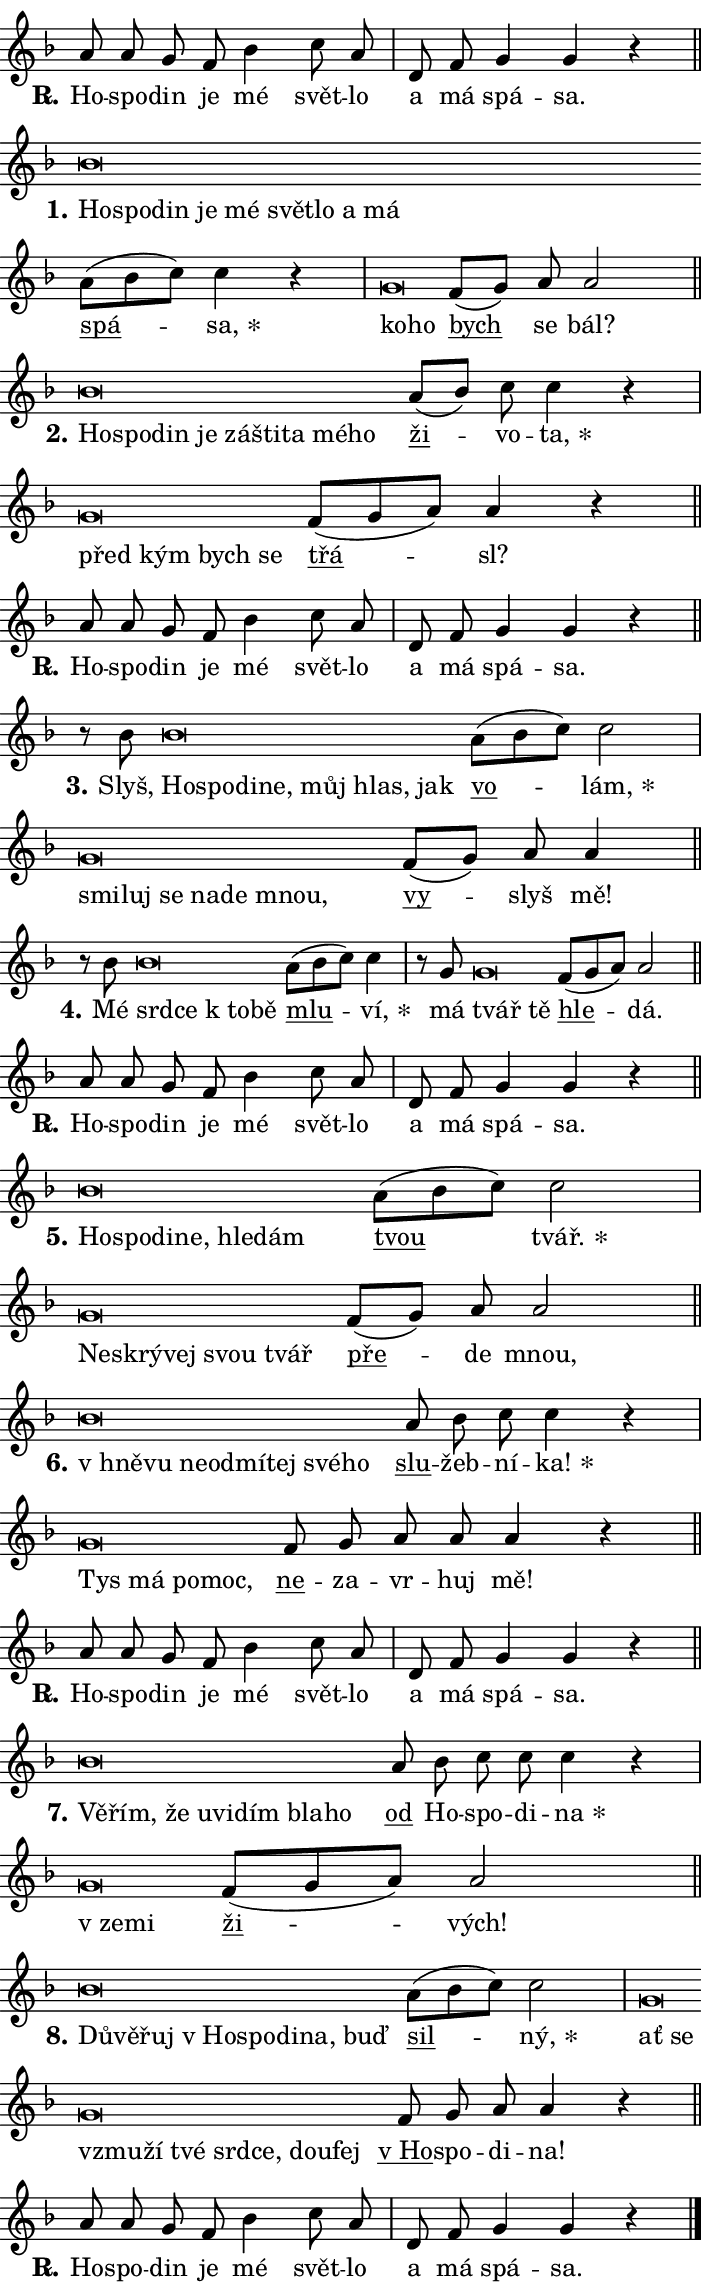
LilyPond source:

\version "2.24.0"
\header { tagline = "" }
\paper {
  indent = 0\cm
  top-margin = 0\cm
  right-margin = 0.13\cm % to fit lyric hyphens
  bottom-margin = 0\cm
  left-margin = 0\cm
  paper-width = 12\cm
  page-breaking = #ly:one-page-breaking
  system-system-spacing.basic-distance = #11
  score-system-spacing.basic-distance = #11
  ragged-last = ##f
}


%% Author: Thomas Morley
%% https://lists.gnu.org/archive/html/lilypond-user/2020-05/msg00002.html
#(define (line-position grob)
"Returns position of @var[grob} in current system:
   @code{'start}, if at first time-step
   @code{'end}, if at last time-step
   @code{'middle} otherwise
"
  (let* ((col (ly:item-get-column grob))
         (ln (ly:grob-object col 'left-neighbor))
         (rn (ly:grob-object col 'right-neighbor))
         (col-to-check-left (if (ly:grob? ln) ln col))
         (col-to-check-right (if (ly:grob? rn) rn col))
         (break-dir-left
           (and
             (ly:grob-property col-to-check-left 'non-musical #f)
             (ly:item-break-dir col-to-check-left)))
         (break-dir-right
           (and
             (ly:grob-property col-to-check-right 'non-musical #f)
             (ly:item-break-dir col-to-check-right))))
        (cond ((eqv? 1 break-dir-left) 'start)
              ((eqv? -1 break-dir-right) 'end)
              (else 'middle))))

#(define (tranparent-at-line-position vctor)
  (lambda (grob)
  "Relying on @code{line-position} select the relevant enry from @var{vctor}.
Used to determine transparency,"
    (case (line-position grob)
      ((end) (not (vector-ref vctor 0)))
      ((middle) (not (vector-ref vctor 1)))
      ((start) (not (vector-ref vctor 2))))))

noteHeadBreakVisibility =
#(define-music-function (break-visibility)(vector?)
"Makes @code{NoteHead}s transparent relying on @var{break-visibility}"
#{
  \override NoteHead.transparent =
    #(tranparent-at-line-position break-visibility)
#})

#(define delete-ledgers-for-transparent-note-heads
  (lambda (grob)
    "Reads whether a @code{NoteHead} is transparent.
If so this @code{NoteHead} is removed from @code{'note-heads} from
@var{grob}, which is supposed to be @code{LedgerLineSpanner}.
As a result ledgers are not printed for this @code{NoteHead}"
    (let* ((nhds-array (ly:grob-object grob 'note-heads))
           (nhds-list
             (if (ly:grob-array? nhds-array)
                 (ly:grob-array->list nhds-array)
                 '()))
           ;; Relies on the transparent-property being done before
           ;; Staff.LedgerLineSpanner.after-line-breaking is executed.
           ;; This is fragile ...
           (to-keep
             (remove
               (lambda (nhd)
                 (ly:grob-property nhd 'transparent #f))
               nhds-list)))
      ;; TODO find a better method to iterate over grob-arrays, similiar
      ;; to filter/remove etc for lists
      ;; For now rebuilt from scratch
      (set! (ly:grob-object grob 'note-heads)  '())
      (for-each
        (lambda (nhd)
          (ly:pointer-group-interface::add-grob grob 'note-heads nhd))
        to-keep))))

squashNotes = {
  \override NoteHead.X-extent = #'(-0.2 . 0.2)
  \override NoteHead.Y-extent = #'(-0.75 . 0)
  \override NoteHead.stencil =
    #(lambda (grob)
       (let ((pos (ly:grob-property grob 'staff-position)))
         (begin
           (if (< pos -7) (display "ERROR: Lower brevis then expected\n") (display ""))
           (if (<= pos -6) ly:text-interface::print ly:note-head::print))))
}
unSquashNotes = {
  \revert NoteHead.X-extent
  \revert NoteHead.Y-extent
  \revert NoteHead.stencil
}

hideNotes = \noteHeadBreakVisibility #begin-of-line-visible
unHideNotes = \noteHeadBreakVisibility #all-visible

% work-around for resetting accidentals
% https://lilypond.org/doc/v2.23/Documentation/notation/displaying-rhythms#unmetered-music
cadenzaMeasure = {
  \cadenzaOff
  \partial 1024 s1024
  \cadenzaOn
}

#(define-markup-command (accent layout props text) (markup?)
  "Underline accented syllable"
  (interpret-markup layout props
    #{\markup \override #'(offset . 4.3) \underline { #text }#}))

responsum = \markup \concat {
  "R" \hspace #-1.05 \path #0.1 #'((moveto 0 0.07) (lineto 0.9 0.8)) \hspace #0.05 "."
}

spaceSize = #0.6828661417322834 % exact space size for TeX Gyre Schola

\layout {
  \context {
    \Staff
    \remove "Time_signature_engraver"
    \override LedgerLineSpanner.after-line-breaking = #delete-ledgers-for-transparent-note-heads
  }
  \context {
    \Lyrics {
      \override LyricSpace.minimum-distance = \spaceSize
      \override LyricText.font-name = #"TeX Gyre Schola"
      \override LyricText.font-size = 1
      \override StanzaNumber.font-name = #"TeX Gyre Schola Bold"
      \override StanzaNumber.font-size = 1
    }
  }
  \context {
    \Score 
    \override NoteHead.text =
      #(lambda (grob) 
        (let ((pos (ly:grob-property grob 'staff-position)))
          #{\markup {
            \combine
              \halign #-0.55 \raise #(if (= pos -6) 0 0.5) \override #'(thickness . 2) \draw-line #'(3.2 . 0)
              \musicglyph "noteheads.sM1"
          }#}))
  }
}

% magnetic-lyrics.ily
%
%   written by
%     Jean Abou Samra <jean@abou-samra.fr>
%     Werner Lemberg <wl@gnu.org>
%
%   adapted by
%     Jiri Hon <jiri.hon@gmail.com>
%
% Version 2022-Apr-15

% https://www.mail-archive.com/lilypond-user@gnu.org/msg149350.html

#(define (Left_hyphen_pointer_engraver context)
   "Collect syllable-hyphen-syllable occurrences in lyrics and store
them in properties.  This engraver only looks to the left.  For
example, if the lyrics input is @code{foo -- bar}, it does the
following.

@itemize @bullet
@item
Set the @code{text} property of the @code{LyricHyphen} grob between
@q{foo} and @q{bar} to @code{foo}.

@item
Set the @code{left-hyphen} property of the @code{LyricText} grob with
text @q{foo} to the @code{LyricHyphen} grob between @q{foo} and
@q{bar}.
@end itemize

Use this auxiliary engraver in combination with the
@code{lyric-@/text::@/apply-@/magnetic-@/offset!} hook."
   (let ((hyphen #f)
         (text #f))
     (make-engraver
      (acknowledgers
       ((lyric-syllable-interface engraver grob source-engraver)
        (set! text grob)))
      (end-acknowledgers
       ((lyric-hyphen-interface engraver grob source-engraver)
        ;(when (not (grob::has-interface grob 'lyric-space-interface))
          (set! hyphen grob)));)
      ((stop-translation-timestep engraver)
       (when (and text hyphen)
         (ly:grob-set-object! text 'left-hyphen hyphen))
       (set! text #f)
       (set! hyphen #f)))))

#(define (lyric-text::apply-magnetic-offset! grob)
   "If the space between two syllables is less than the value in
property @code{LyricText@/.details@/.squash-threshold}, move the right
syllable to the left so that it gets concatenated with the left
syllable.

Use this function as a hook for
@code{LyricText@/.after-@/line-@/breaking} if the
@code{Left_@/hyphen_@/pointer_@/engraver} is active."
   (let ((hyphen (ly:grob-object grob 'left-hyphen #f)))
     (when hyphen
       (let ((left-text (ly:spanner-bound hyphen LEFT)))
         (when (grob::has-interface left-text 'lyric-syllable-interface)
           (let* ((common (ly:grob-common-refpoint grob left-text X))
                  (this-x-ext (ly:grob-extent grob common X))
                  (left-x-ext
                   (begin
                     ;; Trigger magnetism for left-text.
                     (ly:grob-property left-text 'after-line-breaking)
                     (ly:grob-extent left-text common X)))
                  ;; `delta` is the gap width between two syllables.
                  (delta (- (interval-start this-x-ext)
                            (interval-end left-x-ext)))
                  (details (ly:grob-property grob 'details))
                  (threshold (assoc-get 'squash-threshold details 0.2)))
             (when (< delta threshold)
               (let* (;; We have to manipulate the input text so that
                      ;; ligatures crossing syllable boundaries are not
                      ;; disabled.  For languages based on the Latin
                      ;; script this is essentially a beautification.
                      ;; However, for non-Western scripts it can be a
                      ;; necessity.
                      (lt (ly:grob-property left-text 'text))
                      (rt (ly:grob-property grob 'text))
                      (is-space (grob::has-interface hyphen 'lyric-space-interface))
                      (space (if is-space " " ""))
                      (extra-delta (if is-space spaceSize 0))
                      ;; Append new syllable.
                      (ltrt-space (if (and (string? lt) (string? rt))
                                (string-append lt space rt)
                                (make-concat-markup (list lt space rt))))
                      ;; Right-align `ltrt` to the right side.
                      (ltrt-space-markup (grob-interpret-markup
                               grob
                               (make-translate-markup
                                (cons (interval-length this-x-ext) 0)
                                (make-right-align-markup ltrt-space)))))
                 (begin
                   ;; Don't print `left-text`.
                   (ly:grob-set-property! left-text 'stencil #f)
                   ;; Set text and stencil (which holds all collected
                   ;; syllables so far) and shift it to the left.
                   (ly:grob-set-property! grob 'text ltrt-space)
                   (ly:grob-set-property! grob 'stencil ltrt-space-markup)
                   (ly:grob-translate-axis! grob (- (- delta extra-delta)) X))))))))))


#(define (lyric-hyphen::displace-bounds-first grob)
   ;; Make very sure this callback isn't triggered too early.
   (let ((left (ly:spanner-bound grob LEFT))
         (right (ly:spanner-bound grob RIGHT)))
     (ly:grob-property left 'after-line-breaking)
     (ly:grob-property right 'after-line-breaking)
     (ly:lyric-hyphen::print grob)))

squashThreshold = #0.4

\layout {
  \context {
    \Lyrics
    \consists #Left_hyphen_pointer_engraver
    \override LyricText.after-line-breaking =
      #lyric-text::apply-magnetic-offset!
    \override LyricHyphen.stencil = #lyric-hyphen::displace-bounds-first
    \override LyricText.details.squash-threshold = \squashThreshold
    \override LyricHyphen.minimum-distance = 0
    \override LyricHyphen.minimum-length = \squashThreshold
  }
}

squashText = \override LyricText.details.squash-threshold = 9999
unSquashText = \override LyricText.details.squash-threshold = \squashThreshold

leftText = \override LyricText.self-alignment-X = #LEFT
unLeftText = \revert LyricText.self-alignment-X

starOffset = #(lambda (grob) 
                (let ((x_offset (ly:self-alignment-interface::aligned-on-x-parent grob)))
                  (if (= x_offset 0) 0 (+ x_offset 1.2))))

star = #(define-music-function (syllable)(string?)
"Append star separator at the end of a syllable"
#{
  \once \override LyricText.X-offset = #starOffset
  \lyricmode { \markup {
    #syllable
    \override #'((font-name . "TeX Gyre Schola Bold")) \hspace #0.2 \lower #0.65 \larger "*"
  } }
#})

starAccent = #(define-music-function (syllable)(string?)
"Append star separator at the end of a syllable and make accent"
#{
  \once \override LyricText.X-offset = #starOffset
  \lyricmode { \markup {
    \accent #syllable
    \override #'((font-name . "TeX Gyre Schola Bold")) \hspace #0.2 \lower #0.65 \larger "*"
  } }
#})

breath = #(define-music-function (syllable)(string?)
"Append breathing indicator at the end of a syllable"
#{
  \lyricmode { \markup { #syllable "+" } }
#})

optionalBreath = #(define-music-function (syllable)(string?)
"Append optional breathing indicator at the end of a syllable"
#{
  \lyricmode { \markup { #syllable "(+)" } }
#})


\score {
    <<
        \new Voice = "melody" { \cadenzaOn \key f \major \relative { a'8 a g f bes4 c8 a \cadenzaMeasure \bar "|" d, f g4 g r \cadenzaMeasure \bar "||" \break } }
        \new Lyrics \lyricsto "melody" { \lyricmode { \set stanza = \responsum
Ho -- spo -- din je mé svět -- lo a má spá -- sa. } }
    >>
    \layout {}
}

\score {
    <<
        \new Voice = "melody" { \cadenzaOn \key f \major \relative { \squashNotes bes'\breve*1/16 \hideNotes \breve*1/16 \bar "" \breve*1/16 \bar "" \breve*1/16 \bar "" \breve*1/16 \bar "" \breve*1/16 \bar "" \breve*1/16 \bar "" \breve*1/16 \breve*1/16 \bar "" \unHideNotes \unSquashNotes \bar "" a8[( bes c)] c4 r \cadenzaMeasure \bar "|" \squashNotes g\breve*1/16 \hideNotes \breve*1/16 \bar "" \unHideNotes \unSquashNotes \bar "" f8[( g)] a a2 \cadenzaMeasure \bar "||" \break } }
        \new Lyrics \lyricsto "melody" { \lyricmode { \set stanza = "1."
\leftText Ho -- \squashText spo -- din je mé svět -- lo a má \unLeftText \unSquashText \markup \accent spá -- \star sa, \leftText ko -- \squashText ho \unLeftText \unSquashText \markup \accent bych se bál? } }
    >>
    \layout {}
}

\score {
    <<
        \new Voice = "melody" { \cadenzaOn \key f \major \relative { \squashNotes bes'\breve*1/16 \hideNotes \breve*1/16 \bar "" \breve*1/16 \bar "" \breve*1/16 \bar "" \breve*1/16 \bar "" \breve*1/16 \bar "" \breve*1/16 \bar "" \breve*1/16 \breve*1/16 \bar "" \unHideNotes \unSquashNotes \bar "" a8[( bes)] c c4 r \cadenzaMeasure \bar "|" \squashNotes g\breve*1/16 \hideNotes \breve*1/16 \bar "" \breve*1/16 \breve*1/16 \bar "" \unHideNotes \unSquashNotes \bar "" f8[( g a)] a4 r \cadenzaMeasure \bar "||" \break } }
        \new Lyrics \lyricsto "melody" { \lyricmode { \set stanza = "2."
\leftText Ho -- \squashText spo -- din je zá -- šti -- ta mé -- ho \unLeftText \unSquashText \markup \accent ži -- vo -- \star ta, \leftText před \squashText kým bych se \unLeftText \unSquashText \markup \accent třá -- sl? } }
    >>
    \layout {}
}

\score {
    <<
        \new Voice = "melody" { \cadenzaOn \key f \major \relative { a'8 a g f bes4 c8 a \cadenzaMeasure \bar "|" d, f g4 g r \cadenzaMeasure \bar "||" \break } }
        \new Lyrics \lyricsto "melody" { \lyricmode { \set stanza = \responsum
Ho -- spo -- din je mé svět -- lo a má spá -- sa. } }
    >>
    \layout {}
}

\score {
    <<
        \new Voice = "melody" { \cadenzaOn \key f \major \relative { r8 bes' \squashNotes bes\breve*1/16 \hideNotes \breve*1/16 \bar "" \breve*1/16 \bar "" \breve*1/16 \bar "" \breve*1/16 \bar "" \breve*1/16 \breve*1/16 \bar "" \unHideNotes \unSquashNotes \bar "" a8[( bes c)] c2 \cadenzaMeasure \bar "|" \squashNotes g\breve*1/16 \hideNotes \breve*1/16 \bar "" \breve*1/16 \bar "" \breve*1/16 \bar "" \breve*1/16 \breve*1/16 \bar "" \unHideNotes \unSquashNotes \bar "" f8[( g)] a a4 \cadenzaMeasure \bar "||" \break } }
        \new Lyrics \lyricsto "melody" { \lyricmode { \set stanza = "3."
Slyš, \leftText Ho -- \squashText spo -- di -- ne, můj hlas, jak \unLeftText \unSquashText \markup \accent vo -- \star lám, \leftText smi -- \squashText luj se na -- de mnou, \unLeftText \unSquashText \markup \accent vy -- slyš mě! } }
    >>
    \layout {}
}

\score {
    <<
        \new Voice = "melody" { \cadenzaOn \key f \major \relative { r8 bes' \squashNotes bes\breve*1/16 \hideNotes \breve*1/16 \bar "" \breve*1/16 \breve*1/16 \bar "" \unHideNotes \unSquashNotes \bar "" a8[( bes c)] c4 \cadenzaMeasure \bar "|" r8 g \squashNotes g\breve*1/16 \hideNotes \breve*1/16 \bar "" \unHideNotes \unSquashNotes \bar "" f8[( g a)] a2 \cadenzaMeasure \bar "||" \break } }
        \new Lyrics \lyricsto "melody" { \lyricmode { \set stanza = "4."
Mé \leftText srd -- \squashText ce "k to" -- bě \unLeftText \unSquashText \markup \accent mlu -- \star ví, má \leftText tvář \squashText tě \unLeftText \unSquashText \markup \accent hle -- dá. } }
    >>
    \layout {}
}

\score {
    <<
        \new Voice = "melody" { \cadenzaOn \key f \major \relative { a'8 a g f bes4 c8 a \cadenzaMeasure \bar "|" d, f g4 g r \cadenzaMeasure \bar "||" \break } }
        \new Lyrics \lyricsto "melody" { \lyricmode { \set stanza = \responsum
Ho -- spo -- din je mé svět -- lo a má spá -- sa. } }
    >>
    \layout {}
}

\score {
    <<
        \new Voice = "melody" { \cadenzaOn \key f \major \relative { \squashNotes bes'\breve*1/16 \hideNotes \breve*1/16 \bar "" \breve*1/16 \bar "" \breve*1/16 \bar "" \breve*1/16 \breve*1/16 \bar "" \unHideNotes \unSquashNotes \bar "" a8[( bes c)] c2 \cadenzaMeasure \bar "|" \squashNotes g\breve*1/16 \hideNotes \breve*1/16 \bar "" \breve*1/16 \bar "" \breve*1/16 \breve*1/16 \bar "" \unHideNotes \unSquashNotes \bar "" f8[( g)] a a2 \cadenzaMeasure \bar "||" \break } }
        \new Lyrics \lyricsto "melody" { \lyricmode { \set stanza = "5."
\leftText Ho -- \squashText spo -- di -- ne, hle -- dám \unLeftText \unSquashText \markup \accent tvou \star tvář. \leftText Ne -- \squashText skrý -- vej svou tvář \unLeftText \unSquashText \markup \accent pře -- de mnou, } }
    >>
    \layout {}
}

\score {
    <<
        \new Voice = "melody" { \cadenzaOn \key f \major \relative { \squashNotes bes'\breve*1/16 \hideNotes \breve*1/16 \bar "" \breve*1/16 \bar "" \breve*1/16 \bar "" \breve*1/16 \bar "" \breve*1/16 \bar "" \breve*1/16 \breve*1/16 \bar "" \unHideNotes \unSquashNotes \bar "" a8 bes c c4 r \cadenzaMeasure \bar "|" \squashNotes g\breve*1/16 \hideNotes \breve*1/16 \bar "" \breve*1/16 \breve*1/16 \bar "" \unHideNotes \unSquashNotes \bar "" f8 g a a a4 r \cadenzaMeasure \bar "||" \break } }
        \new Lyrics \lyricsto "melody" { \lyricmode { \set stanza = "6."
\leftText "v hně" -- \squashText vu ne -- od -- mí -- tej své -- ho \unLeftText \unSquashText \markup \accent slu -- žeb -- ní -- \star ka! \leftText Tys \squashText má po -- moc, \unLeftText \unSquashText \markup \accent ne -- za -- vr -- huj mě! } }
    >>
    \layout {}
}

\score {
    <<
        \new Voice = "melody" { \cadenzaOn \key f \major \relative { a'8 a g f bes4 c8 a \cadenzaMeasure \bar "|" d, f g4 g r \cadenzaMeasure \bar "||" \break } }
        \new Lyrics \lyricsto "melody" { \lyricmode { \set stanza = \responsum
Ho -- spo -- din je mé svět -- lo a má spá -- sa. } }
    >>
    \layout {}
}

\score {
    <<
        \new Voice = "melody" { \cadenzaOn \key f \major \relative { \squashNotes bes'\breve*1/16 \hideNotes \breve*1/16 \bar "" \breve*1/16 \bar "" \breve*1/16 \bar "" \breve*1/16 \bar "" \breve*1/16 \bar "" \breve*1/16 \breve*1/16 \bar "" \unHideNotes \unSquashNotes \bar "" a8 bes c c c4 r \cadenzaMeasure \bar "|" \squashNotes g\breve*1/16 \hideNotes \breve*1/16 \bar "" \unHideNotes \unSquashNotes \bar "" f8[( g a)] a2 \cadenzaMeasure \bar "||" \break } }
        \new Lyrics \lyricsto "melody" { \lyricmode { \set stanza = "7."
\leftText Vě -- \squashText řím, že u -- vi -- dím bla -- ho \unLeftText \unSquashText \markup \accent od Ho -- spo -- di -- \star na \leftText "v ze" -- \squashText mi \unLeftText \unSquashText \markup \accent ži -- vých! } }
    >>
    \layout {}
}

\score {
    <<
        \new Voice = "melody" { \cadenzaOn \key f \major \relative { \squashNotes bes'\breve*1/16 \hideNotes \breve*1/16 \bar "" \breve*1/16 \bar "" \breve*1/16 \bar "" \breve*1/16 \bar "" \breve*1/16 \bar "" \breve*1/16 \breve*1/16 \bar "" \unHideNotes \unSquashNotes \bar "" a8[( bes c)] c2 \cadenzaMeasure \bar "|" \squashNotes g\breve*1/16 \hideNotes \breve*1/16 \bar "" \breve*1/16 \bar "" \breve*1/16 \bar "" \breve*1/16 \bar "" \breve*1/16 \bar "" \breve*1/16 \bar "" \breve*1/16 \breve*1/16 \bar "" \unHideNotes \unSquashNotes \bar "" f8 g a a4 r \cadenzaMeasure \bar "||" \break } }
        \new Lyrics \lyricsto "melody" { \lyricmode { \set stanza = "8."
\leftText Dů -- \squashText vě -- řuj "v Ho" -- spo -- di -- na, buď \unLeftText \unSquashText \markup \accent sil -- \star ný, \leftText ať \squashText se vzmu -- ží tvé srd -- ce, dou -- fej \unLeftText \unSquashText \markup \accent "v Ho" -- spo -- di -- na! } }
    >>
    \layout {}
}

\score {
    <<
        \new Voice = "melody" { \cadenzaOn \key f \major \relative { a'8 a g f bes4 c8 a \cadenzaMeasure \bar "|" d, f g4 g r \cadenzaMeasure \bar "||" \break } \bar "|." }
        \new Lyrics \lyricsto "melody" { \lyricmode { \set stanza = \responsum
Ho -- spo -- din je mé svět -- lo a má spá -- sa. } }
    >>
    \layout {}
}
